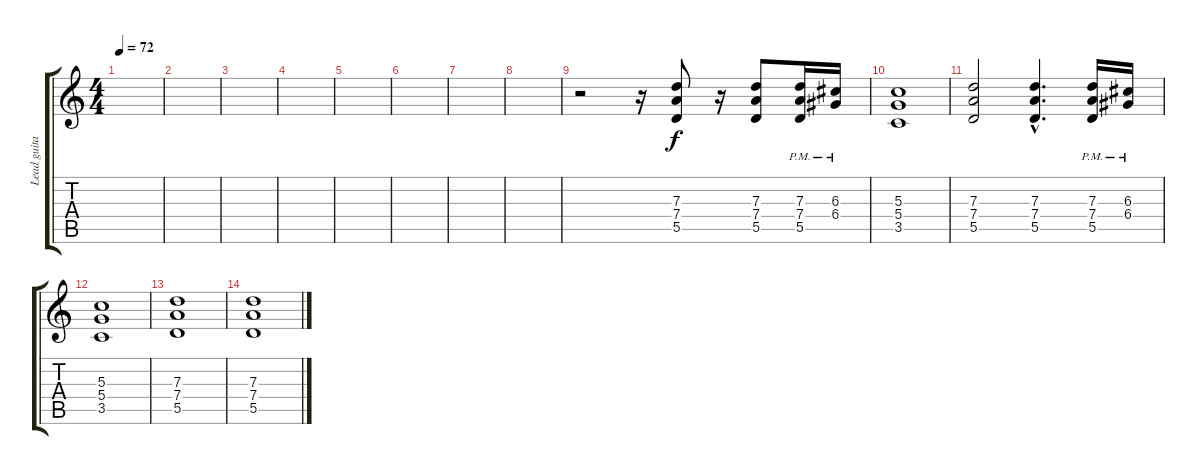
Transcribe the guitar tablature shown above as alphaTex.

\track ("Lead guitar" "Lead guita") {instrument acousticguitarsteel}
\staff {score tabs}
\tuning (E4 B3 G3 D3 A2 E2) {hide}
\ts (4 4)
\tempo 72
\clef g2
\ks c
|
|
|
|
|
|
|
|
r.2 r.16 (7.3 7.4 5.5).8 r.16 (7.3 7.4 5.5).8 (7.3 7.4 5.5{pm}).16 (6.3{pm} 6.4{pm}).16 |
(5.3 5.4 3.5).1 |
(7.3 7.4 5.5).2 (7.3{hac} 7.4{hac} 5.5{hac}).4{d} (7.3{pm} 7.4{pm} 5.5{pm}).16 (6.3 6.4{pm}).16 |
(5.3 5.4 3.5).1 |
(7.3 7.4 5.5).1 |
(7.3 7.4 5.5).1
